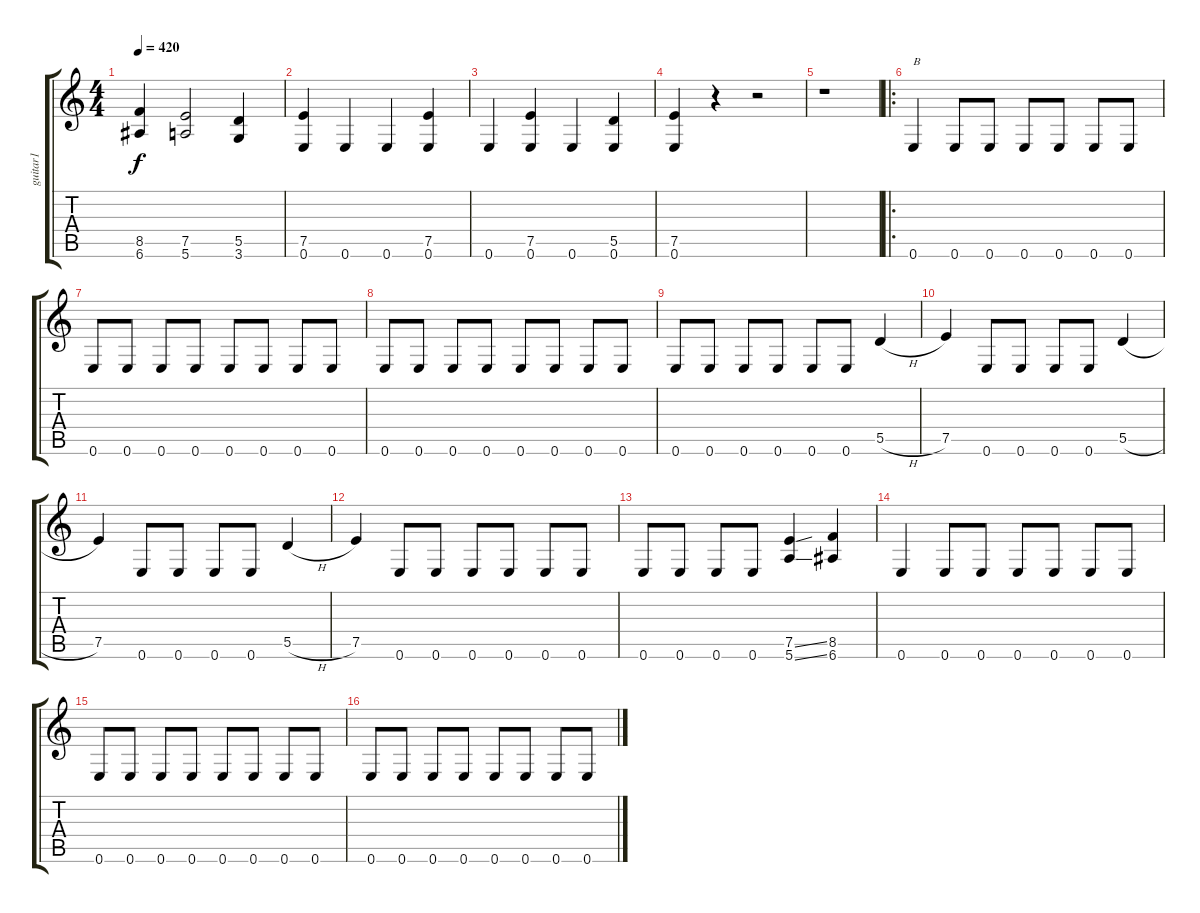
\track ("guitar1" "guitar1") {instrument distortionguitar}
\staff {score tabs}
\tuning (E4 B3 G3 D3 A2 E2) {hide}
\ts (4 4)
\tempo 420
\clef g2
\ks c
(8.5{t} 6.6{t}).4{dy f} (7.5 5.6).2 (5.5 3.6).4 |
(7.5 0.6).4 0.6.4 0.6.4 (7.5 0.6).4 |
0.6.4 (7.5 0.6).4 0.6.4 (5.5 0.6).4 |
(7.5 0.6).4 r.4 r.2 |
r.1 |
\ro
0.6.4{txt "B"} 0.6.8 0.6.8 0.6.8 0.6.8 0.6.8 0.6.8 |
0.6.8 0.6.8 0.6.8 0.6.8 0.6.8 0.6.8 0.6.8 0.6.8 |
0.6.8 0.6.8 0.6.8 0.6.8 0.6.8 0.6.8 0.6.8 0.6.8 |
0.6.8 0.6.8 0.6.8 0.6.8 0.6.8 0.6.8 5.5{h}.4 |
7.5.4 0.6.8 0.6.8 0.6.8 0.6.8 5.5{h}.4 |
7.5.4 0.6.8 0.6.8 0.6.8 0.6.8 5.5{h}.4 |
7.5.4 0.6.8 0.6.8 0.6.8 0.6.8 0.6.8 0.6.8 |
0.6.8 0.6.8 0.6.8 0.6.8 (7.5{ss} 5.6{ss}).4 (8.5 6.6).4 |
0.6.4 0.6.8 0.6.8 0.6.8 0.6.8 0.6.8 0.6.8 |
0.6.8 0.6.8 0.6.8 0.6.8 0.6.8 0.6.8 0.6.8 0.6.8 |
0.6.8 0.6.8 0.6.8 0.6.8 0.6.8 0.6.8 0.6.8 0.6.8
